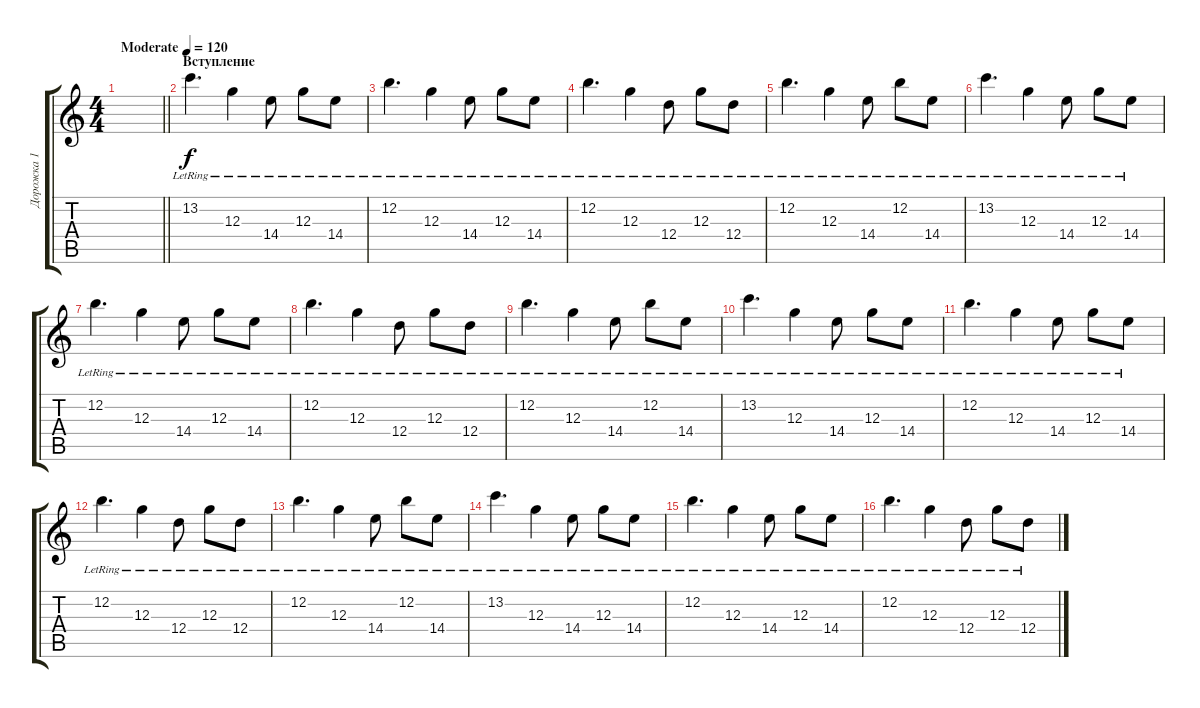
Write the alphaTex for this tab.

\track ("Дорожка 1" "Дорожка 1") {instrument electricguitarjazz}
\staff {score tabs}
\tuning (E4 B3 G3 D3 A2 E2) {hide}
\ts (4 4)
\tempo (120 "Moderate")
\clef g2
\barLineRight lightlight
\ks c
|
\section ("" "Вступление")
13.2{lr}.4{d} 12.3{lr}.4 14.4{lr}.8 12.3{lr}.8 14.4{lr}.8 |
12.2{lr}.4{d} 12.3{lr}.4 14.4{lr}.8 12.3{lr}.8 14.4{lr}.8 |
12.2{lr}.4{d} 12.3{lr}.4 12.4{lr}.8 12.3{lr}.8 12.4{lr}.8 |
12.2{lr}.4{d} 12.3{lr}.4 14.4{lr}.8 12.2{lr}.8 14.4{lr}.8 |
13.2{lr}.4{d} 12.3{lr}.4 14.4{lr}.8 12.3{lr}.8 14.4{lr}.8 |
12.2{lr}.4{d} 12.3{lr}.4 14.4{lr}.8 12.3{lr}.8 14.4{lr}.8 |
12.2{lr}.4{d} 12.3{lr}.4 12.4{lr}.8 12.3{lr}.8 12.4{lr}.8 |
12.2{lr}.4{d} 12.3{lr}.4 14.4{lr}.8 12.2{lr}.8 14.4{lr}.8 |
13.2{lr}.4{d} 12.3{lr}.4 14.4{lr}.8 12.3{lr}.8 14.4{lr}.8 |
12.2{lr}.4{d} 12.3{lr}.4 14.4{lr}.8 12.3{lr}.8 14.4{lr}.8 |
12.2{lr}.4{d} 12.3{lr}.4 12.4{lr}.8 12.3{lr}.8 12.4{lr}.8 |
12.2{lr}.4{d} 12.3{lr}.4 14.4{lr}.8 12.2{lr}.8 14.4{lr}.8 |
13.2{lr}.4{d} 12.3{lr}.4 14.4{lr}.8 12.3{lr}.8 14.4{lr}.8 |
12.2{lr}.4{d} 12.3{lr}.4 14.4{lr}.8 12.3{lr}.8 14.4{lr}.8 |
12.2{lr}.4{d} 12.3{lr}.4 12.4{lr}.8 12.3{lr}.8 12.4{lr}.8
